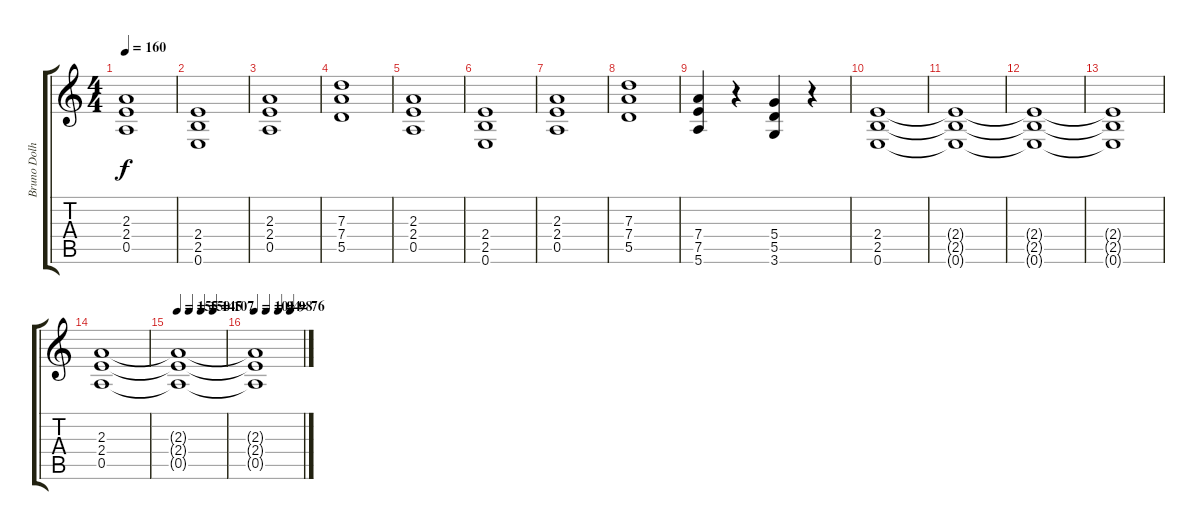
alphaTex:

\track ("Bruno Dolheguy" "Bruno Dolh") {instrument distortionguitar}
\staff {score tabs}
\tuning (E4 B3 G3 D3 A2 E2) {hide}
\ts (4 4)
\tempo 160
\clef g2
\ks c
(2.3 2.4 0.5).1{dy f} |
(2.4 2.5 0.6).1 |
(2.3 2.4 0.5).1 |
(7.3 7.4 5.5).1 |
(2.3 2.4 0.5).1 |
(2.4 2.5 0.6).1 |
(2.3 2.4 0.5).1 |
(7.3 7.4 5.5).1 |
(7.4 7.5 5.6).4 r.4 (5.4 5.5 3.6).4 r.4 |
(2.4 2.5 0.6).1{volume 0} |
(2.4{t} 2.5{t} 0.6{t}).1 |
(2.4{t} 2.5{t} 0.6{t}).1 |
(2.4{t} 2.5{t} 0.6{t}).1{volume 11} |
(2.3 2.4 0.5).1{volume 0} |
\tempo 155
\tempo (150 0.25)
\tempo (145 0.5)
\tempo (107 0.75)
(2.3{t} 2.4{t} 0.5{t}).1 |
\tempo 101
\tempo (94 0.25)
\tempo (98 0.5)
\tempo (76 0.75)
(2.3{t} 2.4{t} 0.5{t}).1
